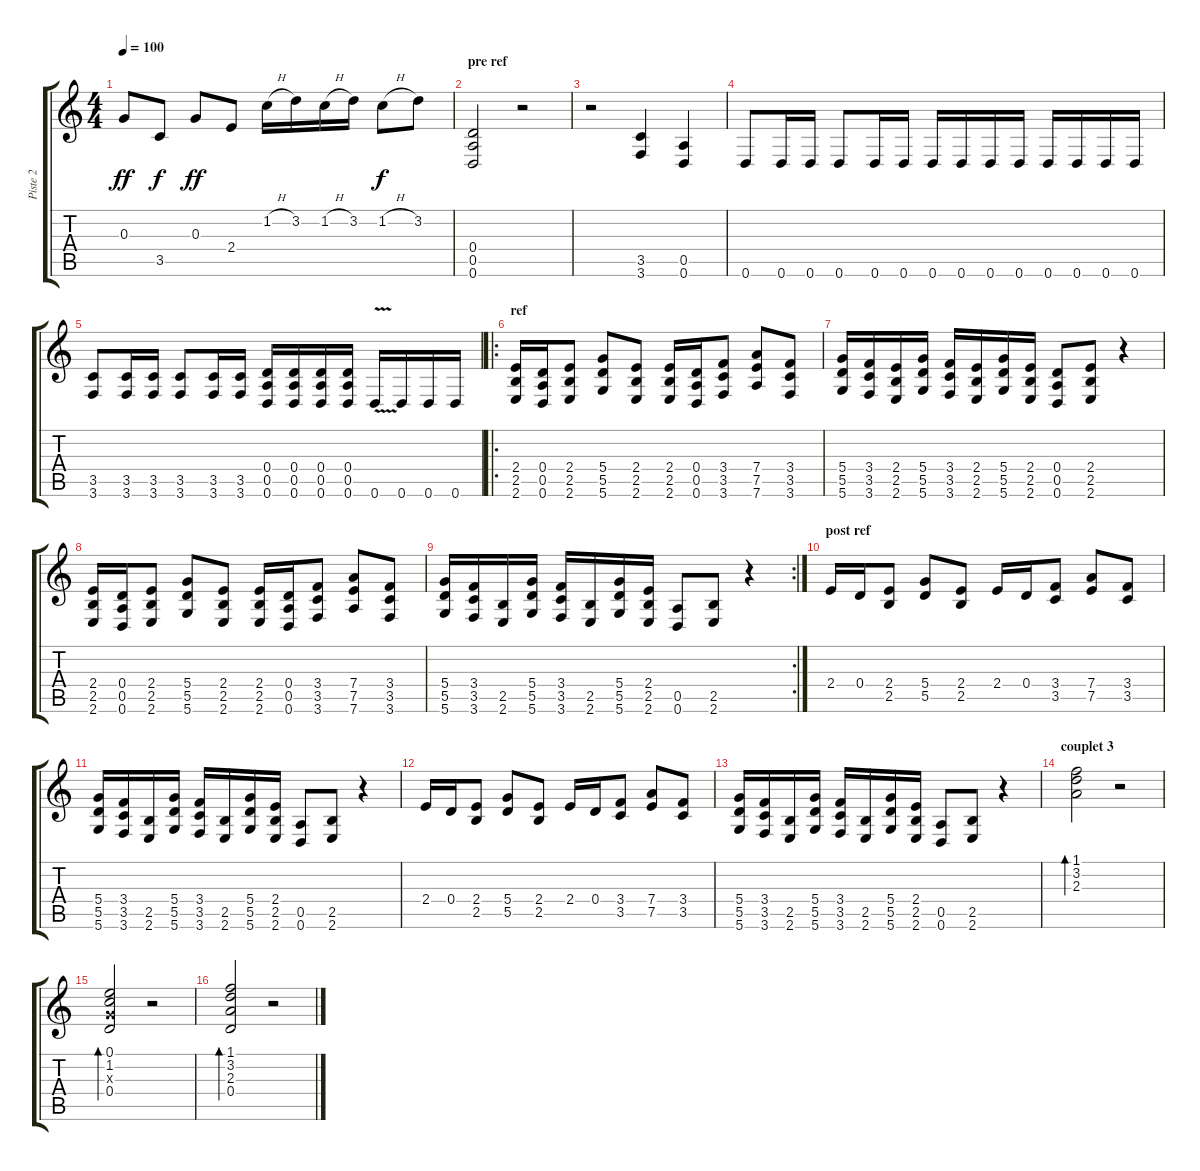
\track ("Piste 2" "Piste 2") {instrument electricguitarclean}
\staff {score tabs}
\tuning (E4 B3 G3 D3 A2 D2) {hide}
\ts (4 4)
\tempo 100
\clef g2
\ks c
0.3.8{dy ff} 3.5.8{dy f} 0.3.8{dy ff} 2.4.8 1.2{h}.16 3.2.16 1.2{h}.16 3.2.16 1.2{h}.8{dy f} 3.2.8 |
\section ("" "pre ref")
(0.4 0.5 0.6).2{instrument distortionguitar} r.2 |
r.2 (3.5 3.6).4 (0.5 0.6).4 |
0.6.8{instrument distortionguitar} 0.6.16 0.6.16 0.6.8 0.6.16 0.6.16 0.6.16 0.6.16 0.6.16 0.6.16 0.6.16 0.6.16 0.6.16 0.6.16 |
(3.5 3.6).8 (3.5 3.6).16 (3.5 3.6).16 (3.5 3.6).8 (3.5 3.6).16 (3.5 3.6).16 (0.4 0.5 0.6).16 (0.4 0.5 0.6).16 (0.4 0.5 0.6).16 (0.4 0.5 0.6).16 0.6{v}.16 0.6.16 0.6.16 0.6.16 |
\ro
\section ("" "ref")
(2.4 2.5 2.6).16{instrument distortionguitar} (0.4 0.5 0.6).16 (2.4 2.5 2.6).8 (5.4 5.5 5.6).8 (2.4 2.5 2.6).8 (2.4 2.5 2.6).16 (0.4 0.5 0.6).16 (3.4 3.5 3.6).8 (7.4 7.5 7.6).8 (3.4 3.5 3.6).8 |
(5.4 5.5 5.6).16 (3.4 3.5 3.6).16 (2.4 2.5 2.6).16 (5.4 5.5 5.6).16 (3.4 3.5 3.6).16 (2.4 2.5 2.6).16 (5.4 5.5 5.6).16 (2.4 2.5 2.6).16 (0.4 0.5 0.6).8 (2.4 2.5 2.6).8 r.4 |
(2.4 2.5 2.6).16{instrument distortionguitar} (0.4 0.5 0.6).16 (2.4 2.5 2.6).8 (5.4 5.5 5.6).8 (2.4 2.5 2.6).8 (2.4 2.5 2.6).16 (0.4 0.5 0.6).16 (3.4 3.5 3.6).8 (7.4 7.5 7.6).8 (3.4 3.5 3.6).8 |
\rc 2
(5.4 5.5 5.6).16 (3.4 3.5 3.6).16 (2.5 2.6).16 (5.4 5.5 5.6).16 (3.4 3.5 3.6).16 (2.5 2.6).16 (5.4 5.5 5.6).16 (2.4 2.5 2.6).16 (0.5 0.6).8 (2.5 2.6).8 r.4 |
\section ("" "post ref")
2.4.16{instrument distortionguitar} 0.4.16 (2.4 2.5).8 (5.4 5.5).8 (2.4 2.5).8 2.4.16 0.4.16 (3.4 3.5).8 (7.4 7.5).8 (3.4 3.5).8 |
(5.4 5.5 5.6).16 (3.4 3.5 3.6).16 (2.5 2.6).16 (5.4 5.5 5.6).16 (3.4 3.5 3.6).16 (2.5 2.6).16 (5.4 5.5 5.6).16 (2.4 2.5 2.6).16 (0.5 0.6).8 (2.5 2.6).8 r.4 |
2.4.16{instrument distortionguitar} 0.4.16 (2.4 2.5).8 (5.4 5.5).8 (2.4 2.5).8 2.4.16 0.4.16 (3.4 3.5).8 (7.4 7.5).8 (3.4 3.5).8 |
(5.4 5.5 5.6).16 (3.4 3.5 3.6).16 (2.5 2.6).16 (5.4 5.5 5.6).16 (3.4 3.5 3.6).16 (2.5 2.6).16 (5.4 5.5 5.6).16 (2.4 2.5 2.6).16 (0.5 0.6).8 (2.5 2.6).8 r.4 |
\section ("" "couplet 3")
(1.1 3.2 2.3).2{bd 240 instrument acousticguitarnylon} r.2 |
(0.1 1.2 0.3{x} 0.4).2{bd 240} r.2 |
(1.1 3.2 2.3 0.4).2{bd 240 instrument acousticguitarnylon} r.2
